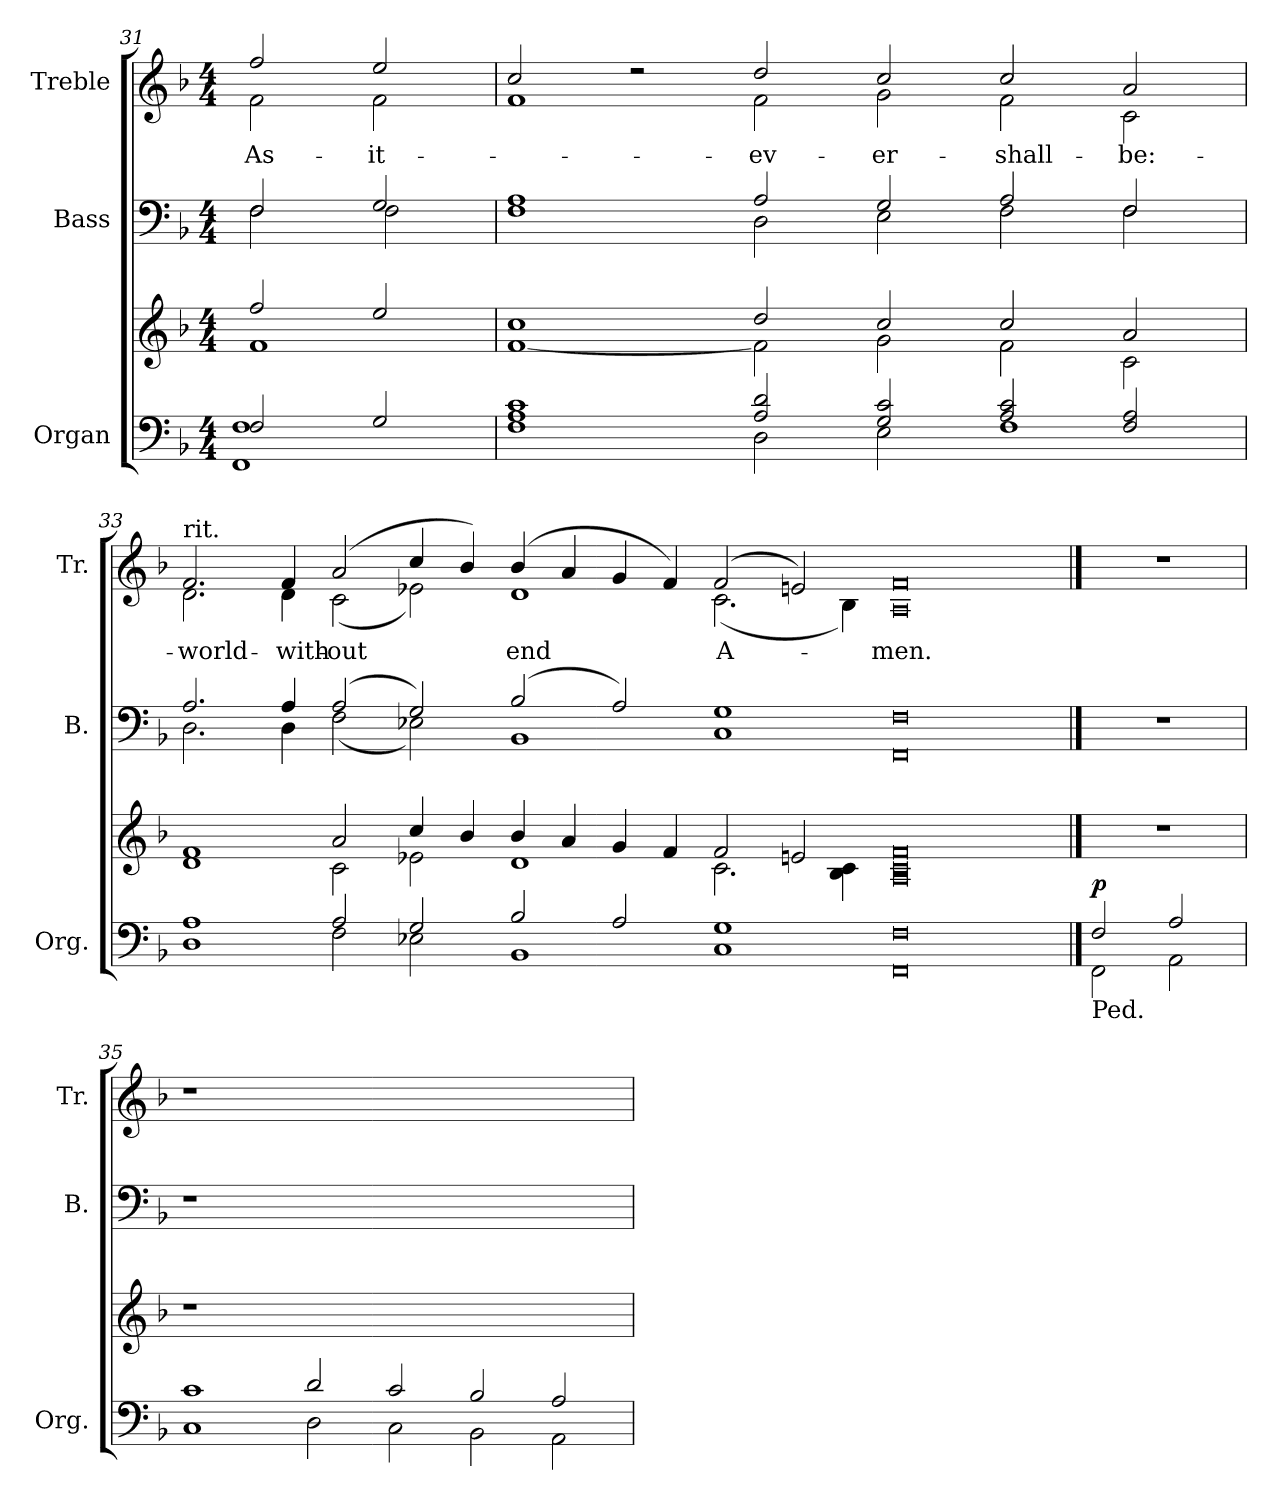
**kern	**kern	**dynam	**kern	**kern	**text
*part3	*part3	*part3	*part2	*part1	*part1
*staff4	*staff3	*staff3/4	*staff2	*staff1	*staff1
*I"Organ	*	*	*I"Bass	*I"Treble	*
*I'Org.	*	*	*I'B.	*I'Tr.	*
!!LO:LB:g=z
*clefF4	*clefG2	*	*clefF4	*clefG2	*
*k[b-]	*k[b-]	*	*k[b-]	*k[b-]	*
*F:	*F:	*	*F:	*F:	*
*M4/4	*M4/4	*	*M4/4	*M4/4	*
=31	=31	=31	=31	=31	=31
*^	*^	*	*^	*	*
!	!	!	!	!	!	!	!	!LO:LY:b:color=#000000
*	*	*	*	*	*	*	*^	*
2Fi/	1FFi 1Fi	2ffi/	1fi	.	2Fi/	2Fi\	2ffi/	2fi\	As-
!	!	!	!	!	!	!	!	!	!LO:LY:b:color=#000000
2Gi/	.	2eei/	.	.	2Gi/	2Fi\	2eei/	2fi\	-it-
=32	=32	=32	=32	=32	=32	=32	=32	=32	=32
1Ai 1ci	1Fi	1cci	[1fi	.	1Ai	1Fi	2cci/	1fi	.
!	!	!	!	!	!	!	!	!	!LO:LY:b:color=#000000
.	.	.	.	.	.	.	2r	.	-was in the beginning, is now, and-
!	!	!	!	!	!	!	!	!	!LO:LY:b:color=#000000
2Ai/ 2di	2Di\	2ddi/	2fi\]	.	2Ai/	2Di\	2ddi/	2fi\	-ev-
!	!	!	!	!	!	!	!	!	!LO:LY:b:color=#000000
2Gi/ 2ci	2Ei\	2cci/	2gi\	.	2Gi/	2Ei\	2cci/	2gi\	-er-
!	!	!	!	!	!	!	!	!	!LO:LY:b:color=#000000
2Ai/ 2ci	1Fi	2cci/	2fi\	.	2Ai/	2Fi\	2cci/	2fi\	-shall-
!	!	!	!	!	!	!	!	!	!LO:LY:b:color=#000000
2Fi/ 2Ai	.	2ai/	2ci\	.	2Fi/	2Fi\	2ai/	2ci\	-be:-
=33	=33	=33	=33	=33	=33	=33	=33	=33	=33
!	!	!	!	!	!	!	!LO:TX:t=rit.	!	!
!	!	!	!	!	!	!	!	!	!LO:LY:b:color=#000000
1Ai	1Di	1fi	1di	.	2.Ai/	2.Di\	2.fi/	2.di\	-world-
!	!	!	!	!	!	!	!	!	!LO:LY:b:color=#000000
.	.	.	.	.	4Ai/	4Di\	4fi/	4di\	-with-
!	!	!	!	!	!	!	!	!	!LO:LY:b:color=#000000
2Ai/	2Fi\	2ai/	2ci\	.	(2Ai/	(2Fi\	(2ai/	(2ci\	-out
2Gi/	2E-Xi\	4cci/	2e-Xi\	.	2Gi/)	2E-Xi\)	4cci/	2e-Xi\)	.
.	.	4b-i/	.	.	.	.	4b-i/)	.	.
!	!	!	!	!	!	!	!	!	!LO:LY:b:color=#000000
2B-i/	1BB-i	4b-i/	1di	.	(2B-i/	1BB-i	(4b-i/	1di	end
.	.	4ai/	.	.	.	.	4ai/	.	.
2Ai/	.	4gi/	.	.	2Ai/)	.	4gi/	.	.
.	.	4fi/	.	.	.	.	4fi/)	.	.
!	!	!	!	!	!	!	!	!	!LO:LY:b:color=#000000
1Gi	1Ci	2fi/	2.ci\	.	1Gi	1Ci	(2fi/	(2.ci\	A-
.	.	2eni/	.	.	.	.	2eni/)	.	.
.	.	.	4B-i\ 4ci	.	.	.	.	4B-i\)	.
!	!	!	!	!	!	!	!	!	!LO:LY:b:color=#000000
0Fi	0FFi	0fi	0Ai 0ci	.	0Fi	0FFi	0fi	0Ai	-men.-
*	*	*v	*v	*	*	*	*v	*v	*
*	*	*	*	*v	*v	*	*
!!LO:PB:g=z
==34	==34	==34	==34	==34	==34	==34
*	*	*	*	*MM100	*MM100	*
*	*	*^	*	*^	*^	*
!	!	!	!	!	!	!	!LO:TX:a:B:t=Moderato	!	!
!	!	!	!	!	!LO:TX:a:B:t=Moderato	!	!	!	!
!	!	!LO:TX:b:t=Ch.	!	!	!	!	!	!	!
!LO:TX:b:t=Ped.	!	!	!	!	!	!	!	!	!
*	*	*v	*v	*	*	*	*v	*v	*
*	*	*	*	*v	*v	*	*
2Fi/	2FFi\	1r	p	1r	1r	.
2Ai/	2AAi\	.	.	.	.	.
=35	=35	=35	=35	=35	=35	=35
!	!	!LO:N:vis=1	!	!LO:N:vis=1	!LO:N:vis=1	!
1ci	1Ci	0.r	.	1r	1r	.
2di/	2Di\	.	.	0ryy	0ryy	.
2ci/	2Ci\	.	.	.	.	.
2B-i/	2BB-i\	.	.	.	.	.
2Ai/	2AAi\	.	.	.	.	.
*v	*v	*	*	*	*	*
=	=	=	=	=	=
*-	*-	*-	*-	*-	*-
